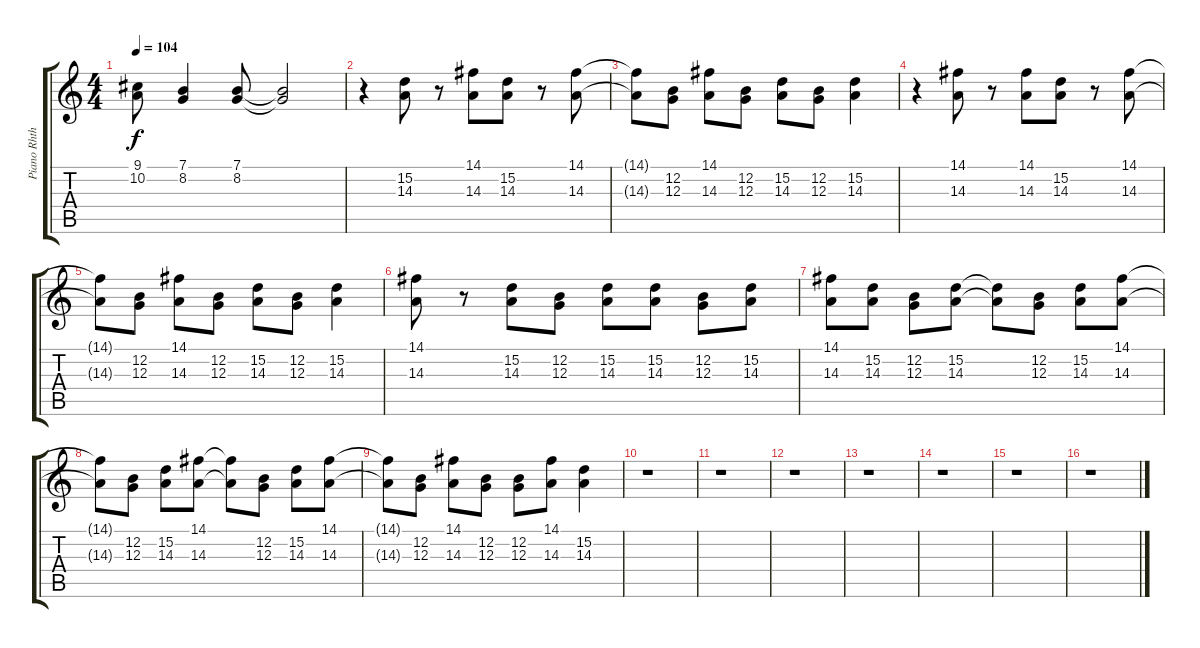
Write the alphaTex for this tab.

\track ("Piano Rhthym" "Piano Rhth") {instrument electricpiano1}
\staff {score tabs}
\tuning (E4 B3 G3 D3 A2 E2) {hide}
\ts (4 4)
\tempo 104
\clef g2
\ks c
(9.1 10.2).8{dy f} (7.1 8.2).4 (7.1 8.2).8 (7.1{t} 8.2{t}).2 |
r.4 (15.2 14.3).8 r.8 (14.1 14.3).8 (15.2 14.3).8 r.8 (14.1 14.3).8 |
(14.1{t} 14.3{t}).8 (12.2 12.3).8 (14.1 14.3).8 (12.2 12.3).8 (15.2 14.3).8 (12.2 12.3).8 (15.2 14.3).4 |
r.4 (14.1 14.3).8 r.8 (14.1 14.3).8 (15.2 14.3).8 r.8 (14.1 14.3).8 |
(14.1{t} 14.3{t}).8 (12.2 12.3).8 (14.1 14.3).8 (12.2 12.3).8 (15.2 14.3).8 (12.2 12.3).8 (15.2 14.3).4 |
(14.1 14.3).8 r.8 (15.2 14.3).8 (12.2 12.3).8 (15.2 14.3).8 (15.2 14.3).8 (12.2 12.3).8 (15.2 14.3).8 |
(14.1 14.3).8 (15.2 14.3).8 (12.2 12.3).8 (15.2 14.3).8 (15.2{t} 14.3{t}).8 (12.2 12.3).8 (15.2 14.3).8 (14.1 14.3).8 |
(14.1{t} 14.3{t}).8 (12.2 12.3).8 (15.2 14.3).8 (14.1 14.3).8 (14.1{t} 14.3{t}).8 (12.2 12.3).8 (15.2 14.3).8 (14.1 14.3).8 |
(14.1{t} 14.3{t}).8 (12.2 12.3).8 (14.1 14.3).8 (12.2 12.3).8 (12.2 12.3).8 (14.1 14.3).8 (15.2 14.3).4 |
r.1 |
r.1 |
r.1 |
r.1 |
r.1 |
r.1 |
r.1
